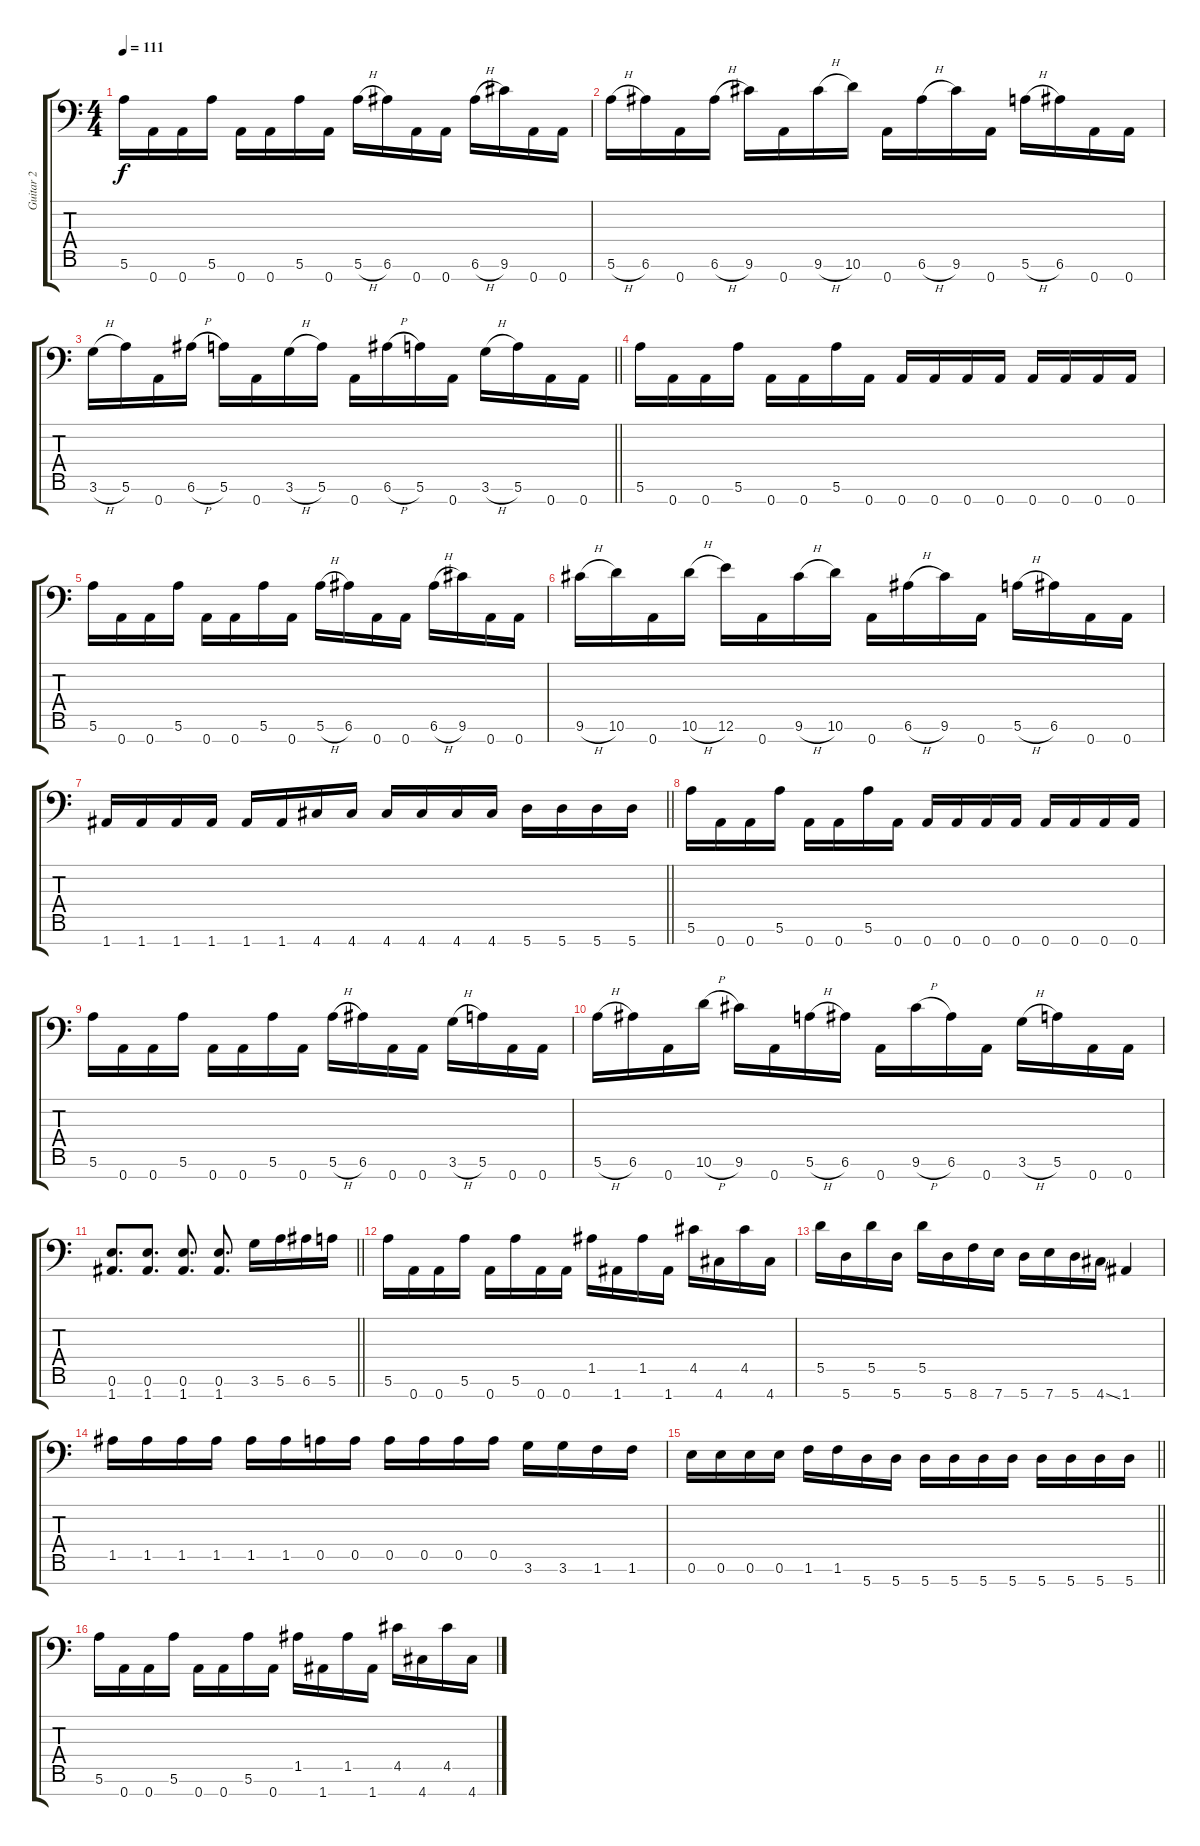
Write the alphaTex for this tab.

\track ("Guitar 2" "Guitar 2") {mute instrument distortionguitar}
\staff {score tabs}
\tuning (E4 B3 G3 D3 A2 E2 A1) {hide}
\ts (4 4)
\tempo 111
\clef f4
\ks c
5.6.16{dy f} 0.7.16 0.7.16 5.6.16 0.7.16 0.7.16 5.6.16 0.7.16 5.6{h}.16 6.6.16 0.7.16 0.7.16 6.6{h}.16 9.6.16 0.7.16 0.7.16 |
5.6{h}.16 6.6.16 0.7.16 6.6{h}.16 9.6.16 0.7.16 9.6{h}.16 10.6.16 0.7.16 6.6{h}.16 9.6.16 0.7.16 5.6{h}.16 6.6.16 0.7.16 0.7.16 |
\barLineRight lightlight
3.6{h}.16 5.6.16 0.7.16 6.6{h}.16 5.6.16 0.7.16 3.6{h}.16 5.6.16 0.7.16 6.6{h}.16 5.6.16 0.7.16 3.6{h}.16 5.6.16 0.7.16 0.7.16 |
5.6.16 0.7.16 0.7.16 5.6.16 0.7.16 0.7.16 5.6.16 0.7.16 0.7.16 0.7.16 0.7.16 0.7.16 0.7.16 0.7.16 0.7.16 0.7.16 |
5.6.16 0.7.16 0.7.16 5.6.16 0.7.16 0.7.16 5.6.16 0.7.16 5.6{h}.16 6.6.16 0.7.16 0.7.16 6.6{h}.16 9.6.16 0.7.16 0.7.16 |
9.6{h}.16 10.6.16 0.7.16 10.6{h}.16 12.6.16 0.7.16 9.6{h}.16 10.6.16 0.7.16 6.6{h}.16 9.6.16 0.7.16 5.6{h}.16 6.6.16 0.7.16 0.7.16 |
\barLineRight lightlight
1.7.16 1.7.16 1.7.16 1.7.16 1.7.16 1.7.16 4.7.16 4.7.16 4.7.16 4.7.16 4.7.16 4.7.16 5.7.16 5.7.16 5.7.16 5.7.16 |
5.6.16 0.7.16 0.7.16 5.6.16 0.7.16 0.7.16 5.6.16 0.7.16 0.7.16 0.7.16 0.7.16 0.7.16 0.7.16 0.7.16 0.7.16 0.7.16 |
5.6.16 0.7.16 0.7.16 5.6.16 0.7.16 0.7.16 5.6.16 0.7.16 5.6{h}.16 6.6.16 0.7.16 0.7.16 3.6{h}.16 5.6.16 0.7.16 0.7.16 |
5.6{h}.16 6.6.16 0.7.16 10.6{h}.16 9.6.16 0.7.16 5.6{h}.16 6.6.16 0.7.16 9.6{h}.16 6.6.16 0.7.16 3.6{h}.16 5.6.16 0.7.16 0.7.16 |
\barLineRight lightlight
(0.6 1.7).8{d} (0.6 1.7).8{d} (0.6 1.7).8{d} (0.6 1.7).8{d} 3.6.16 5.6.16 6.6.16 5.6.16 |
\section ("" "")
5.6.16 0.7.16 0.7.16 5.6.16 0.7.16 5.6.16 0.7.16 0.7.16 1.5.16 1.7.16 1.5.16 1.7.16 4.5.16 4.7.16 4.5.16 4.7.16 |
5.5.16 5.7.16 5.5.16 5.7.16 5.5.16 5.7.16 8.7.16 7.7.16 5.7.16 7.7.16 5.7.16 4.7{ss}.16 1.7.4 |
1.5.16 1.5.16 1.5.16 1.5.16 1.5.16 1.5.16 0.5.16 0.5.16 0.5.16 0.5.16 0.5.16 0.5.16 3.6.16 3.6.16 1.6.16 1.6.16 |
\barLineRight lightlight
0.6.16 0.6.16 0.6.16 0.6.16 1.6.16 1.6.16 5.7.16 5.7.16 5.7.16 5.7.16 5.7.16 5.7.16 5.7.16 5.7.16 5.7.16 5.7.16 |
5.6.16 0.7.16 0.7.16 5.6.16 0.7.16 0.7.16 5.6.16 0.7.16 1.5.16 1.7.16 1.5.16 1.7.16 4.5.16 4.7.16 4.5.16 4.7.16
